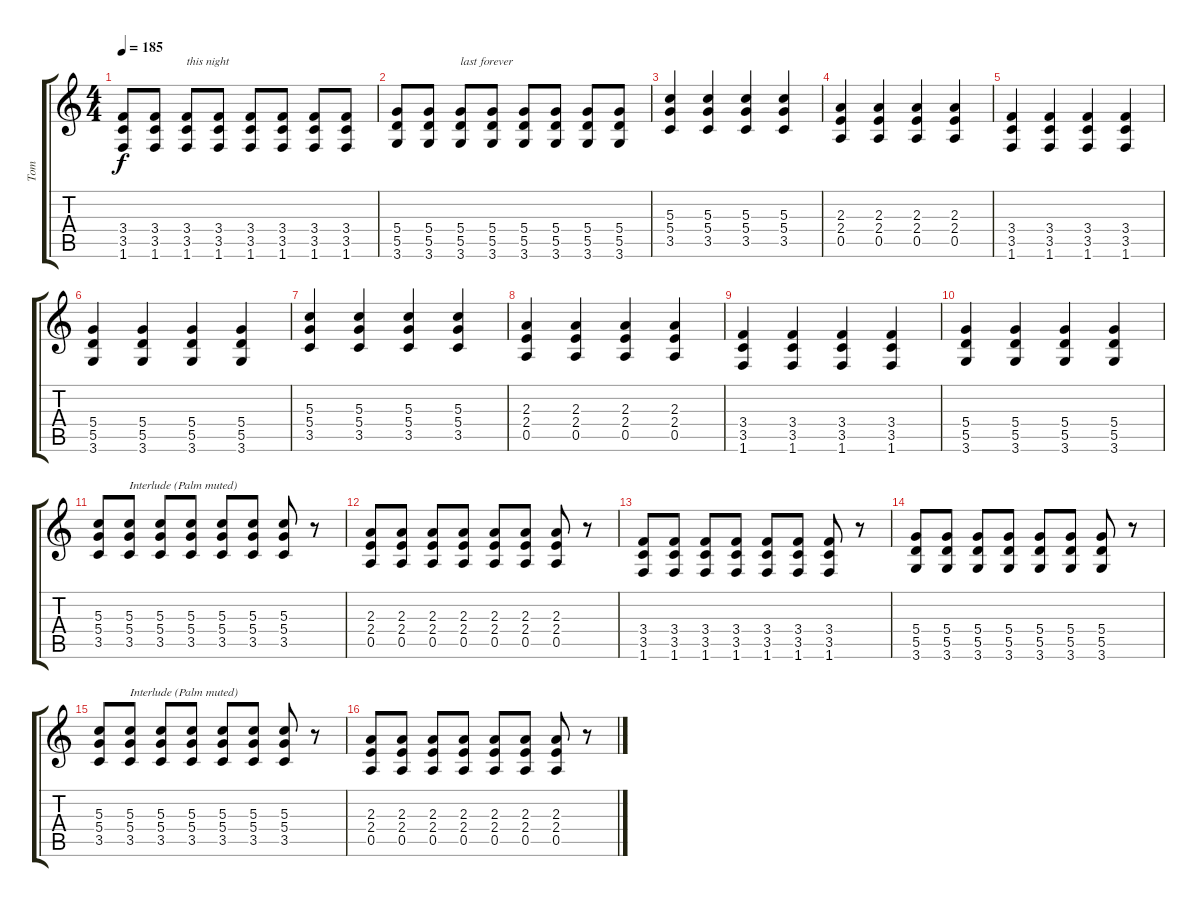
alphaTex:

\track ("Tom" "Tom") {instrument distortionguitar}
\staff {score tabs}
\tuning (E4 B3 G3 D3 A2 E2) {hide}
\ts (4 4)
\tempo 185
\clef g2
\ks c
(3.4 3.5 1.6).8{dy f} (3.4 3.5 1.6).8 (3.4 3.5 1.6).8{txt "this night "} (3.4 3.5 1.6).8 (3.4 3.5 1.6).8 (3.4 3.5 1.6).8 (3.4 3.5 1.6).8 (3.4 3.5 1.6).8 |
(5.4 5.5 3.6).8 (5.4 5.5 3.6).8 (5.4 5.5 3.6).8{txt "last forever"} (5.4 5.5 3.6).8 (5.4 5.5 3.6).8 (5.4 5.5 3.6).8 (5.4 5.5 3.6).8 (5.4 5.5 3.6).8 |
(5.3 5.4 3.5).4 (5.3 5.4 3.5).4 (5.3 5.4 3.5).4 (5.3 5.4 3.5).4 |
(2.3 2.4 0.5).4 (2.3 2.4 0.5).4 (2.3 2.4 0.5).4 (2.3 2.4 0.5).4 |
(3.4 3.5 1.6).4 (3.4 3.5 1.6).4 (3.4 3.5 1.6).4 (3.4 3.5 1.6).4 |
(5.4 5.5 3.6).4 (5.4 5.5 3.6).4 (5.4 5.5 3.6).4 (5.4 5.5 3.6).4 |
(5.3 5.4 3.5).4 (5.3 5.4 3.5).4 (5.3 5.4 3.5).4 (5.3 5.4 3.5).4 |
(2.3 2.4 0.5).4 (2.3 2.4 0.5).4 (2.3 2.4 0.5).4 (2.3 2.4 0.5).4 |
(3.4 3.5 1.6).4 (3.4 3.5 1.6).4 (3.4 3.5 1.6).4 (3.4 3.5 1.6).4 |
(5.4 5.5 3.6).4 (5.4 5.5 3.6).4 (5.4 5.5 3.6).4 (5.4 5.5 3.6).4 |
(5.3 5.4 3.5).8{instrument electricguitarmuted} (5.3 5.4 3.5).8{txt "Interlude (Palm muted)"} (5.3 5.4 3.5).8 (5.3 5.4 3.5).8 (5.3 5.4 3.5).8 (5.3 5.4 3.5).8 (5.3 5.4 3.5).8 r.8 |
(2.3 2.4 0.5).8 (2.3 2.4 0.5).8 (2.3 2.4 0.5).8 (2.3 2.4 0.5).8 (2.3 2.4 0.5).8 (2.3 2.4 0.5).8 (2.3 2.4 0.5).8 r.8 |
(3.4 3.5 1.6).8 (3.4 3.5 1.6).8 (3.4 3.5 1.6).8 (3.4 3.5 1.6).8 (3.4 3.5 1.6).8 (3.4 3.5 1.6).8 (3.4 3.5 1.6).8 r.8 |
(5.4 5.5 3.6).8 (5.4 5.5 3.6).8 (5.4 5.5 3.6).8 (5.4 5.5 3.6).8 (5.4 5.5 3.6).8 (5.4 5.5 3.6).8 (5.4 5.5 3.6).8 r.8 |
(5.3 5.4 3.5).8{instrument electricguitarmuted} (5.3 5.4 3.5).8{txt "Interlude (Palm muted)"} (5.3 5.4 3.5).8 (5.3 5.4 3.5).8 (5.3 5.4 3.5).8 (5.3 5.4 3.5).8 (5.3 5.4 3.5).8 r.8 |
(2.3 2.4 0.5).8 (2.3 2.4 0.5).8 (2.3 2.4 0.5).8 (2.3 2.4 0.5).8 (2.3 2.4 0.5).8 (2.3 2.4 0.5).8 (2.3 2.4 0.5).8 r.8
